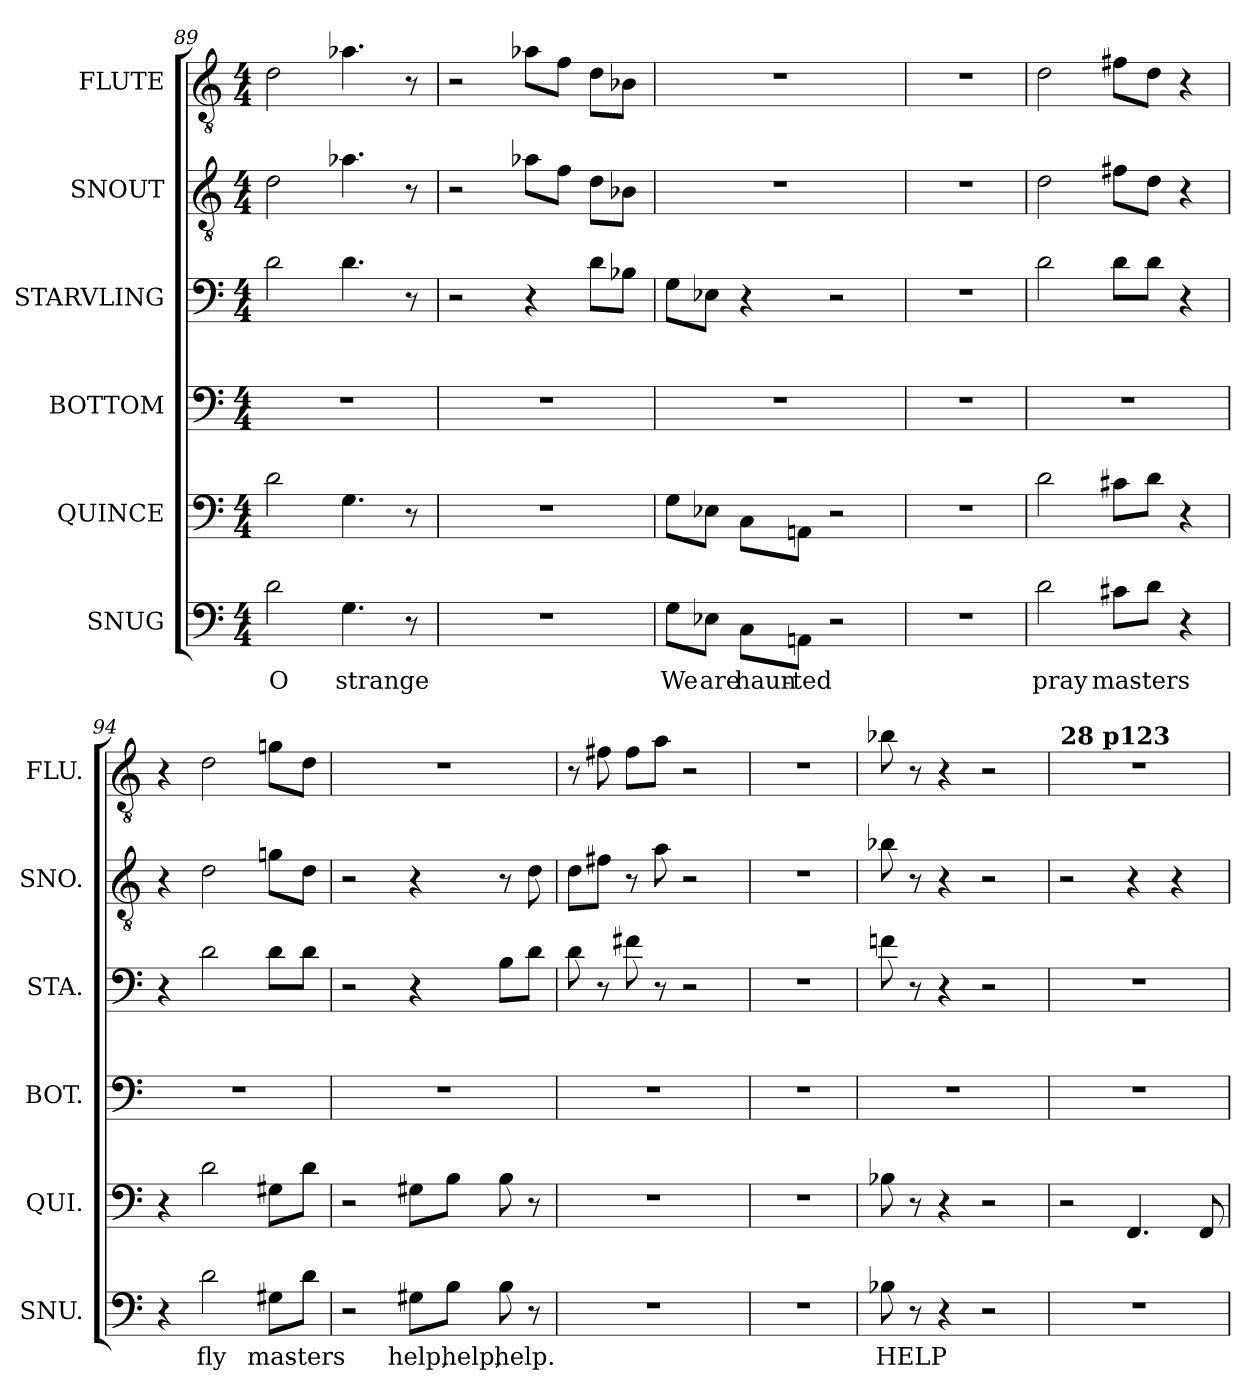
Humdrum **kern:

**kern	**text	**kern	**kern	**kern	**kern	**kern
*part6	*part6	*part5	*part4	*part3	*part2	*part1
*staff6	*staff6	*staff5	*staff4	*staff3	*staff2	*staff1
*I"SNUG	*	*I"QUINCE	*I"BOTTOM	*I"STARVLING	*I"SNOUT	*I"FLUTE
*I'SNU.	*	*I'QUI.	*I'BOT.	*I'STA.	*I'SNO.	*I'FLU.
*clefF4	*	*clefF4	*clefF4	*clefF4	*clefGv2	*clefGv2
*k[]	*	*k[]	*k[]	*k[]	*k[]	*k[]
*M4/4	*	*M4/4	*M4/4	*M4/4	*M4/4	*M4/4
=89	=89	=89	=89	=89	=89	=89
2d\	O	2d\	1r	2d\	2d\	2d\
4.G\	strange	4.G\	.	4.d\	4.a-X\	4.a-X\
8r	.	8r	.	8r	8r	8r
=90	=90	=90	=90	=90	=90	=90
1r	.	1r	1r	2r	2r	2r
.	.	.	.	4r	8a-X\L	8a-X\L
.	.	.	.	.	8f\J	8f\J
.	.	.	.	8d\L	8d\L	8d\L
.	.	.	.	8B-X\J	8B-X\J	8B-X\J
!!LO:PB:g=z
=91	=91	=91	=91	=91	=91	=91
8G\L	We	8G\L	1r	8G\L	1r	1r
8E-X\J	are	8E-X\J	.	8E-X\J	.	.
8C\L	haun-	8C\L	.	4r	.	.
8AAn\J	-ted	8AAn\J	.	.	.	.
2r	.	2r	.	2r	.	.
=92	=92	=92	=92	=92	=92	=92
1r	.	1r	1r	1r	1r	1r
=93	=93	=93	=93	=93	=93	=93
2d\	pray	2d\	1r	2d\	2d\	2d\
8c#X\L	mas-	8c#X\L	.	8d\L	8f#X\L	8f#X\L
8d\J	-ters	8d\J	.	8d\J	8d\J	8d\J
4r	.	4r	.	4r	4r	4r
=94	=94	=94	=94	=94	=94	=94
4r	.	4r	1r	4r	4r	4r
2d\	fly	2d\	.	2d\	2d\	2d\
8G#X\L	mas-	8G#X\L	.	8d\L	8gn\L	8gn\L
8d\J	-ters	8d\J	.	8d\J	8d\J	8d\J
=95	=95	=95	=95	=95	=95	=95
2r	.	2r	1r	2r	2r	1r
8G#X\L	help,	8G#X\L	.	4r	4r	.
8B\J	help,	8B\J	.	.	.	.
8B\	help.	8B\	.	8B\L	8r	.
8r	.	8r	.	8d\J	8d\	.
=96	=96	=96	=96	=96	=96	=96
1r	.	1r	1r	8d\	8d\L	8r
.	.	.	.	8r	8f#X\J	8f#X\
.	.	.	.	8f#X\	8r	8f#\L
.	.	.	.	8r	8a\	8a\J
.	.	.	.	2r	2r	2r
!!LO:LB:g=z
=97	=97	=97	=97	=97	=97	=97
1r	.	1r	1r	1r	1r	1r
=98	=98	=98	=98	=98	=98	=98
8B-X\	HELP	8B-X\	1r	8fn\	8b-X\	8b-X\
8r	.	8r	.	8r	8r	8r
4r	.	4r	.	4r	4r	4r
2r	.	2r	.	2r	2r	2r
=99	=99	=99	=99	=99	=99	=99
!	!	!	!	!	!	!LO:TX:a:B:t=28 p123
1r	.	2r	1r	1r	2r	1r
.	.	4.FF/	.	.	4r	.
.	.	.	.	.	4r	.
.	.	8FF/	.	.	.	.
=	=	=	=	=	=	=
*-	*-	*-	*-	*-	*-	*-
